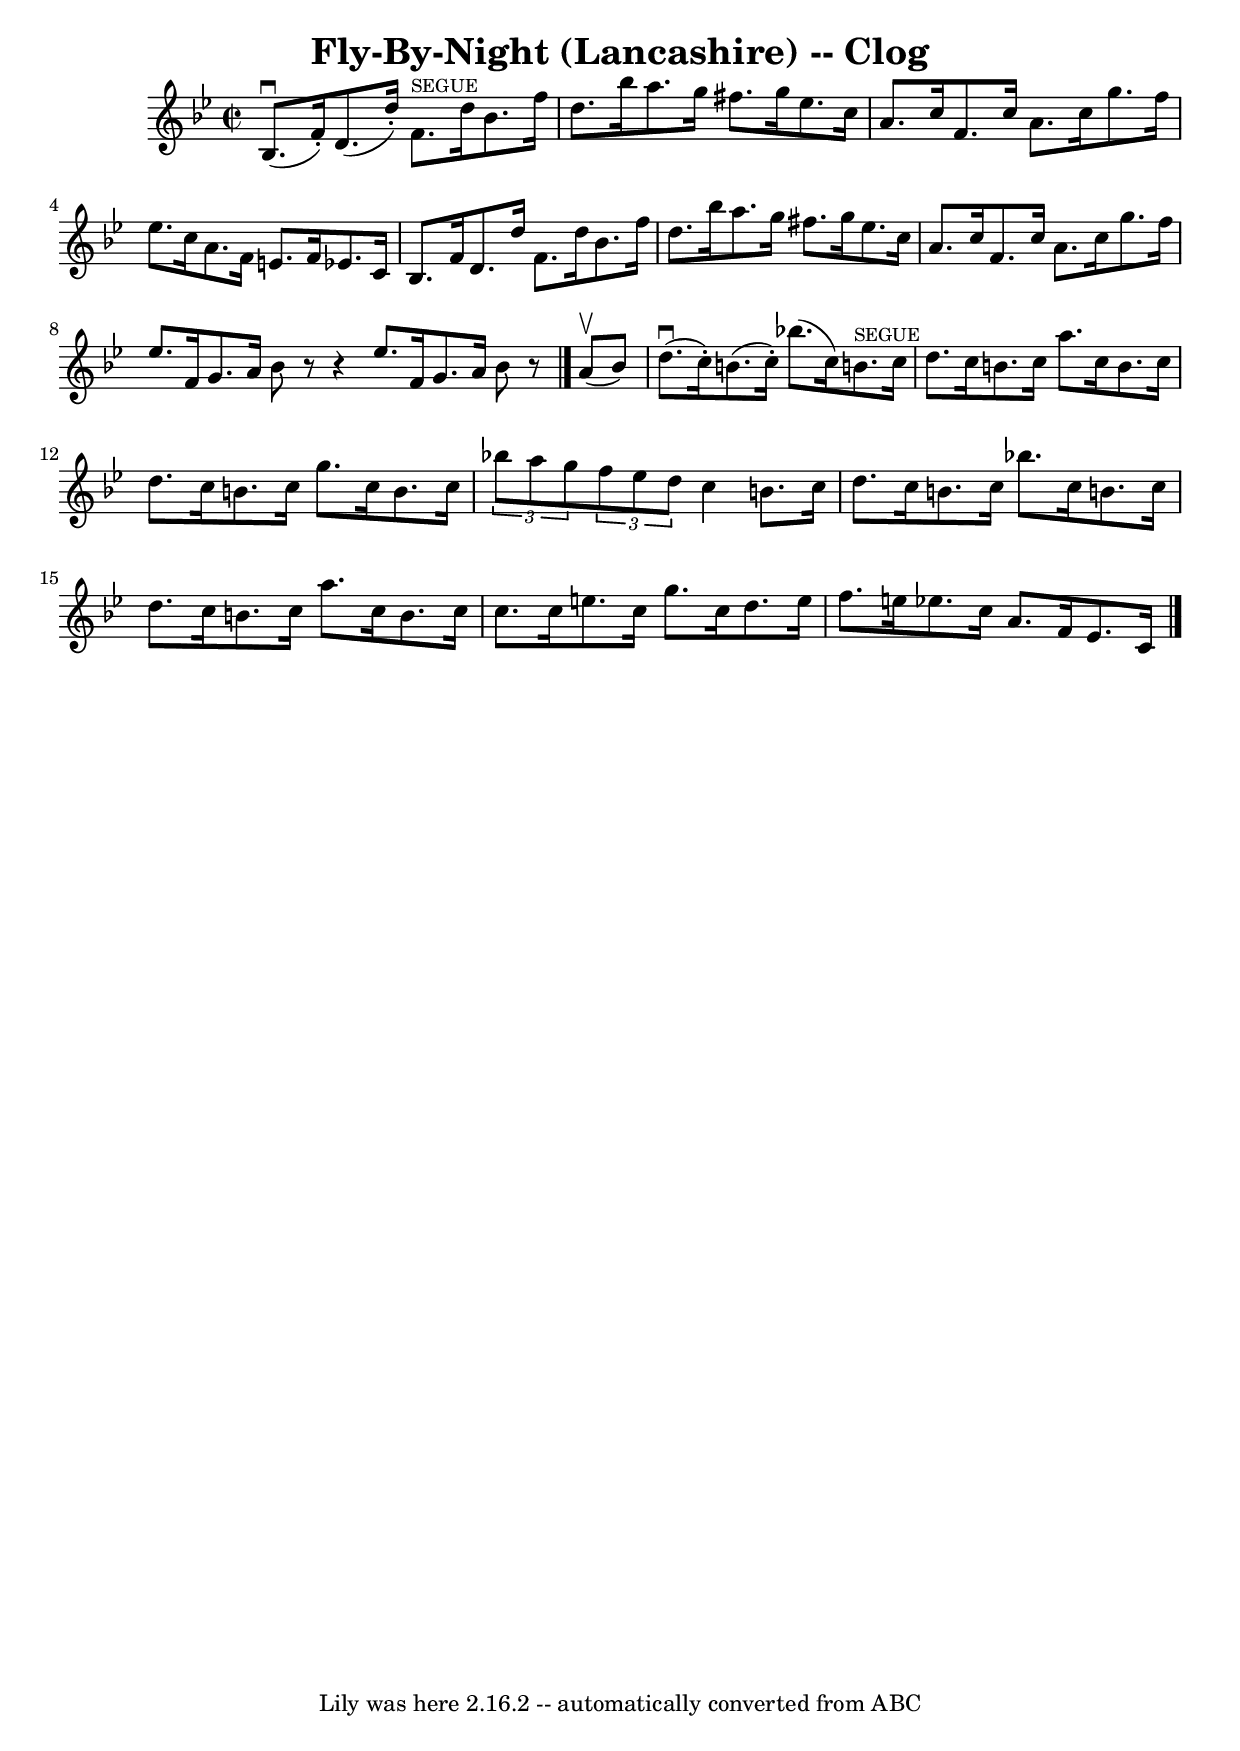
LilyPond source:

\version "2.7.40"
\include "Mammoth.ily"
\header {
	book = "Ryan's Mammoth Collection"
	crossRefNumber = "1"
	footnotes = "\\\\160 951"
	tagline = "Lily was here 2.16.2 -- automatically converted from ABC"
	title = "Fly-By-Night (Lancashire) -- Clog"
}
voicedefault =  {
\set Score.defaultBarType = "empty"

\override Staff.TimeSignature #'style = #'C
 \time 2/2 \key bes \major bes8.^\downbow(f'16 -.) d'8. (d''16 -. 
-) f'8.^\segue d''16 bes'8. f''16    |
 d''8. bes''16  
 a''8. g''16 fis''8. g''16 ees''8. c''16    |
 a'8.   
 c''16 f'8. c''16 a'8. c''16 g''8. f''16    |
   
ees''8. c''16 a'8. f'16 e'8. f'16 ees'!8. c'16    |
 
 bes8. f'16 d'8. d''16 f'8. d''16 bes'8. f''16    
|
 d''8. bes''16 a''8. g''16 fis''8. g''16 ees''8.    
c''16    |
 a'8. c''16 f'8. c''16 a'8. c''16 g''8.  
 f''16    |
 ees''8. f'16 g'8. a'16 bes'8    r8   r4   
\bar ":|" ees''8. f'16 g'8. a'16 bes'8    r8   \bar "|." a'8 
^\upbow(bes'8) |
 d''8.^\downbow(c''16 -.) b'8. (
c''16 -.) bes''!8. (c''16) b'!8.^\segue c''16    |
   
d''8. c''16 b'8. c''16 a''8. c''16 b'8. c''16    |
  
 d''8. c''16 b'8. c''16 g''8. c''16 b'8. c''16    
|
   \times 2/3 { bes''!8 a''8 g''8  }   \times 2/3 { f''8    
ees''8 d''8  } c''4 b'8. c''16    |
 d''8. c''16    
b'8. c''16 bes''!8. c''16 b'!8. c''16    |
 d''8.    
c''16 b'8. c''16 a''8. c''16 b'8. c''16    |
 c''8.   
 c''16 e''8. c''16 g''8. c''16 d''8. e''16    |
     
f''8. e''16 ees''!8. c''16 a'8. f'16 ees'8. c'16      
\bar "|."   
}

\score{
    <<

	\context Staff="default"
	{
	    \voicedefault 
	}

    >>
	\layout {
	}
	\midi {}
}
